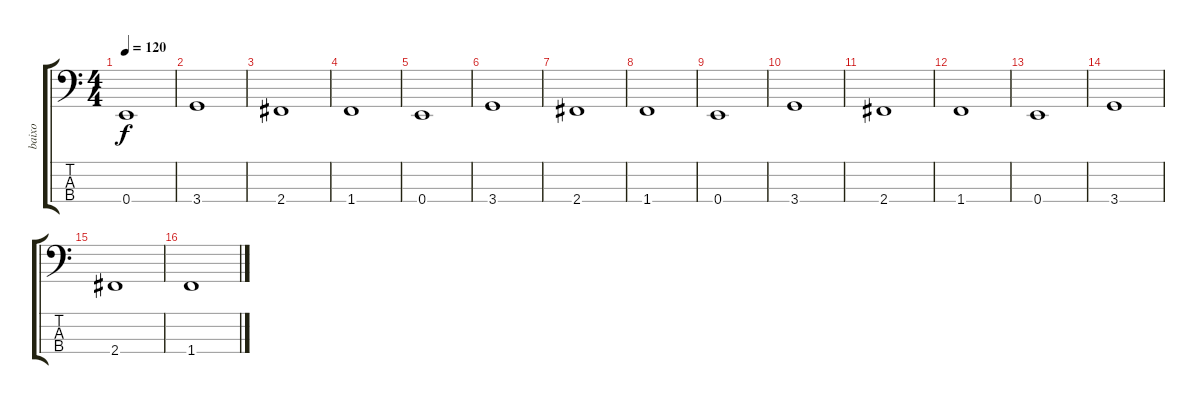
\track ("baixo" "baixo") {instrument electricbassfinger}
\staff {score tabs}
\tuning (G2 D2 A1 E1) {hide}
\ts (4 4)
\tempo 120
\clef f4
\ks c
0.4.1{dy f} |
3.4.1 |
2.4.1 |
1.4.1 |
0.4.1 |
3.4.1 |
2.4.1 |
1.4.1 |
0.4.1 |
3.4.1 |
2.4.1 |
1.4.1 |
0.4.1 |
3.4.1 |
2.4.1 |
1.4.1
